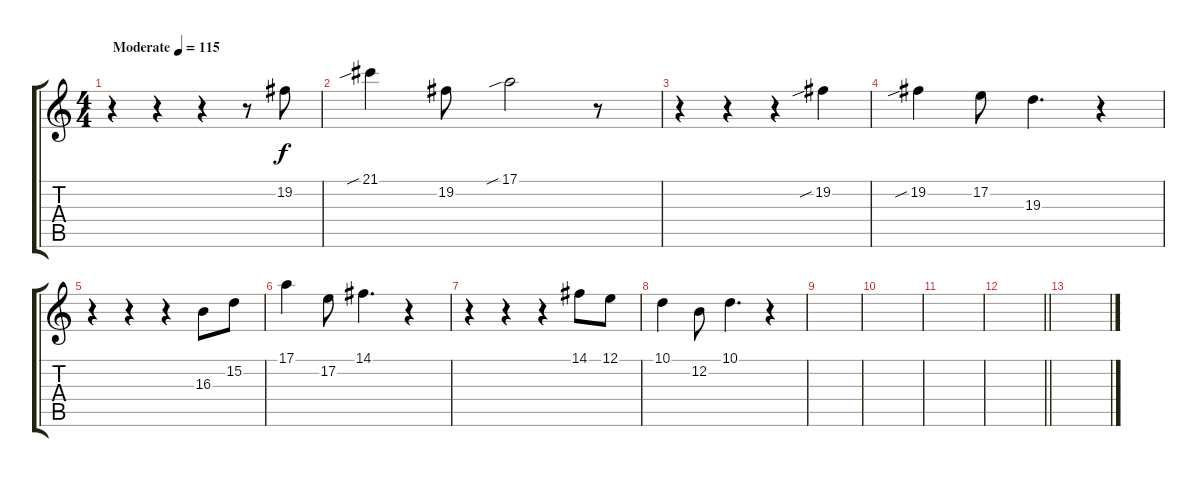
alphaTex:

\track "" {instrument flute}
\staff {score tabs}
\tuning (E4 B3 G3 D3 A2 E2) {hide}
\ts (4 4)
\section ("" "")
\tempo (115 "Moderate")
\clef g2
\ks c
r.4{dy f instrument flute} r.4 r.4 r.8 19.2.8 |
21.1{sib}.4 19.2.8 17.1{sib}.2 r.8 |
r.4 r.4 r.4 19.2{sib}.4 |
19.2{sib}.4 17.2.8 19.3.4{d} r.4 |
r.4 r.4 r.4 16.3.8 15.2.8 |
17.1.4 17.2.8 14.1.4{d} r.4 |
r.4 r.4 r.4 14.1.8 12.1.8 |
10.1.4 12.2.8 10.1.4{d} r.4 |
|
|
|
\barLineRight lightlight
|
\section ("" "")
